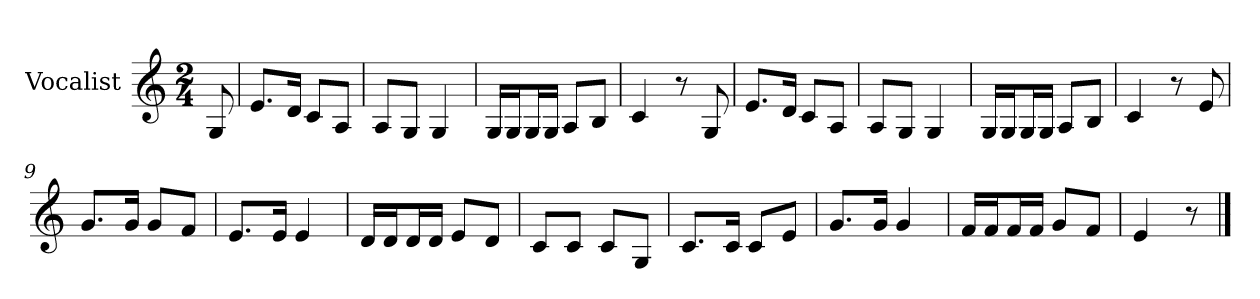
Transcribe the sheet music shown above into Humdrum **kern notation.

**kern
*part1
*staff1
*I"Vocalist
*k[]
*C:
*M2/4
=
8G
=1
8.eL
16dJk
8cL
8AJ
=2
8AL
8GJ
4G
=3
16GLL
16GJ
16GL
16GJJ
8AL
8BJ
=4
4c
8r
8G
=5
8.eL
16dJk
8cL
8AJ
=6
8AL
8GJ
4G
=7
16GLL
16GJ
16GL
16GJJ
8AL
8BJ
=8
4c
8r
8e
=9
8.gL
16gJk
8gL
8fJ
=10
8.eL
16eJk
4e
=11
16dLL
16dJ
16dL
16dJJ
8eL
8dJ
=12
8cL
8cJ
8cL
8GJ
=13
8.cL
16cJk
8cL
8eJ
=14
8.gL
16gJk
4g
=15
16fLL
16fJ
16fL
16fJJ
8gL
8fJ
=16
4e
8r
==
*-
